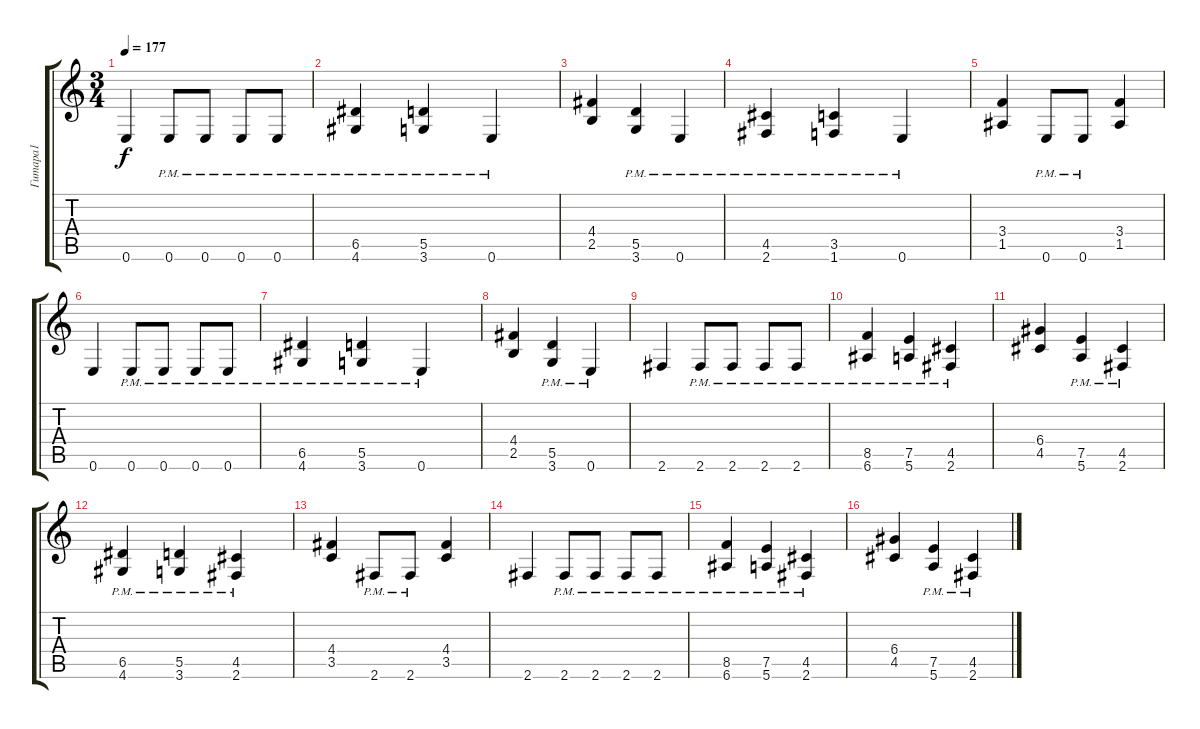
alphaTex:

\track ("Гитара1" "Гитара1") {instrument distortionguitar}
\staff {score tabs}
\tuning (E4 B3 G3 D3 A2 E2) {hide}
\ts (3 4)
\tempo 177
\clef g2
\ks c
0.6.4{dy f} 0.6{pm}.8 0.6{pm}.8 0.6{pm}.8 0.6{pm}.8 |
(6.5{pm} 4.6{pm}).4 (5.5{pm} 3.6{pm}).4 0.6{pm}.4 |
(4.4 2.5).4 (5.5{pm} 3.6{pm}).4 0.6{pm}.4 |
(4.5{pm} 2.6{pm}).4 (3.5{pm} 1.6{pm}).4 0.6{pm}.4 |
(3.4 1.5).4 0.6{pm}.8 0.6{pm}.8 (3.4 1.5).4 |
0.6.4 0.6{pm}.8 0.6{pm}.8 0.6{pm}.8 0.6{pm}.8 |
(6.5{pm} 4.6{pm}).4 (5.5{pm} 3.6{pm}).4 0.6{pm}.4 |
(4.4 2.5).4 (5.5{pm} 3.6{pm}).4 0.6{pm}.4 |
2.6.4 2.6{pm}.8 2.6{pm}.8 2.6{pm}.8 2.6{pm}.8 |
(8.5{pm} 6.6{pm}).4 (7.5{pm} 5.6{pm}).4 (4.5{pm} 2.6{pm}).4 |
(6.4 4.5).4 (7.5{pm} 5.6{pm}).4 (4.5{pm} 2.6{pm}).4 |
(6.5{pm} 4.6{pm}).4 (5.5{pm} 3.6{pm}).4 (4.5{pm} 2.6{pm}).4 |
(4.4 3.5).4 2.6{pm}.8 2.6{pm}.8 (4.4 3.5).4 |
2.6.4 2.6{pm}.8 2.6{pm}.8 2.6{pm}.8 2.6{pm}.8 |
(8.5{pm} 6.6{pm}).4 (7.5{pm} 5.6{pm}).4 (4.5{pm} 2.6{pm}).4 |
(6.4 4.5).4 (7.5{pm} 5.6{pm}).4 (4.5{pm} 2.6{pm}).4
